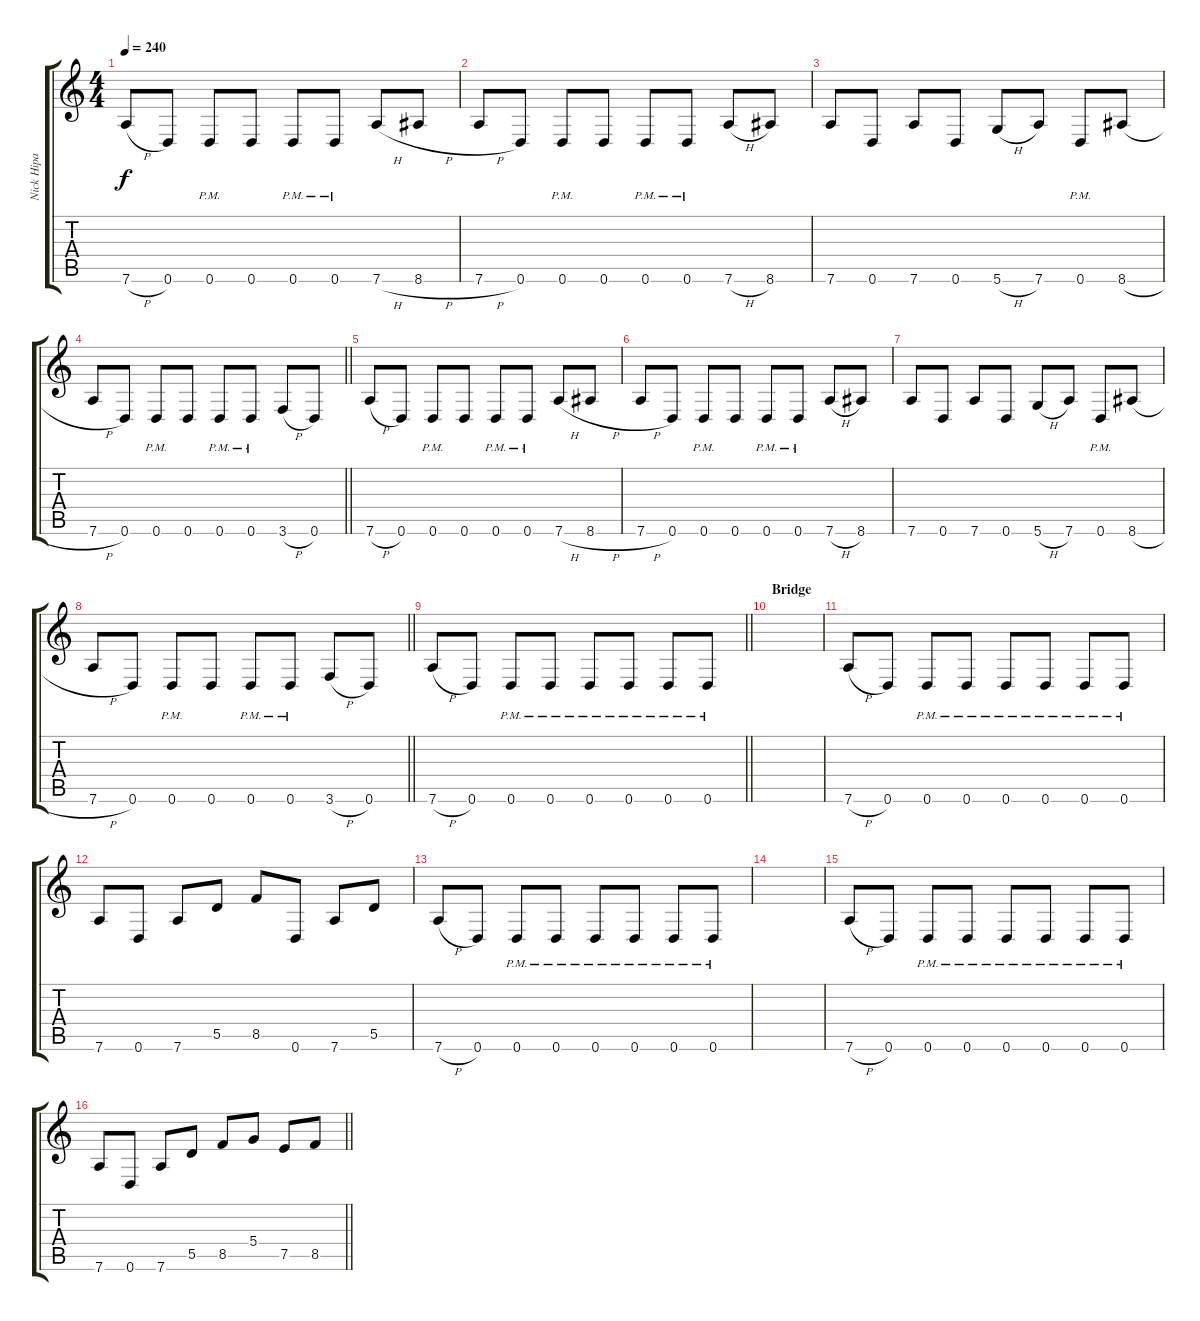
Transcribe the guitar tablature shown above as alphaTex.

\track ("Nick Hipa" "Nick Hipa") {instrument distortionguitar}
\staff {score tabs}
\tuning (E4 B3 G3 D3 A2 D2) {hide}
\ts (4 4)
\tempo 240
\clef g2
\ks c
7.6{h}.8{dy f instrument distortionguitar} 0.6.8 0.6{pm}.8 0.6.8 0.6{pm}.8 0.6{pm}.8 7.6{h}.8 8.6{h}.8 |
7.6{h}.8 0.6.8 0.6{pm}.8 0.6.8 0.6{pm}.8 0.6{pm}.8 7.6{h}.8 8.6.8 |
7.6.8 0.6.8 7.6.8 0.6.8 5.6{h}.8 7.6.8 0.6{pm}.8 8.6{h}.8 |
\barLineRight lightlight
7.6{h}.8 0.6.8 0.6{pm}.8 0.6.8 0.6{pm}.8 0.6{pm}.8 3.6{h}.8 0.6.8 |
7.6{h}.8{instrument distortionguitar} 0.6.8 0.6{pm}.8 0.6.8 0.6{pm}.8 0.6{pm}.8 7.6{h}.8 8.6{h}.8 |
7.6{h}.8 0.6.8 0.6{pm}.8 0.6.8 0.6{pm}.8 0.6{pm}.8 7.6{h}.8 8.6.8 |
7.6.8 0.6.8 7.6.8 0.6.8 5.6{h}.8 7.6.8 0.6{pm}.8 8.6{h}.8 |
\barLineRight lightlight
7.6{h}.8 0.6.8 0.6{pm}.8 0.6.8 0.6{pm}.8 0.6{pm}.8 3.6{h}.8 0.6.8 |
\barLineRight lightlight
7.6{h}.8 0.6.8 0.6{pm}.8 0.6{pm}.8 0.6{pm}.8 0.6{pm}.8 0.6{pm}.8 0.6{pm}.8 |
\section ("" "Bridge")
|
7.6{h}.8 0.6.8 0.6{pm}.8 0.6{pm}.8 0.6{pm}.8 0.6{pm}.8 0.6{pm}.8 0.6{pm}.8 |
7.6.8 0.6.8 7.6.8 5.5.8 8.5.8 0.6.8 7.6.8 5.5.8 |
7.6{h}.8 0.6.8 0.6{pm}.8 0.6{pm}.8 0.6{pm}.8 0.6{pm}.8 0.6{pm}.8 0.6{pm}.8 |
|
7.6{h}.8 0.6.8 0.6{pm}.8 0.6{pm}.8 0.6{pm}.8 0.6{pm}.8 0.6{pm}.8 0.6{pm}.8 |
\barLineRight lightlight
7.6.8 0.6.8 7.6.8 5.5.8 8.5.8 5.4.8 7.5.8 8.5.8
